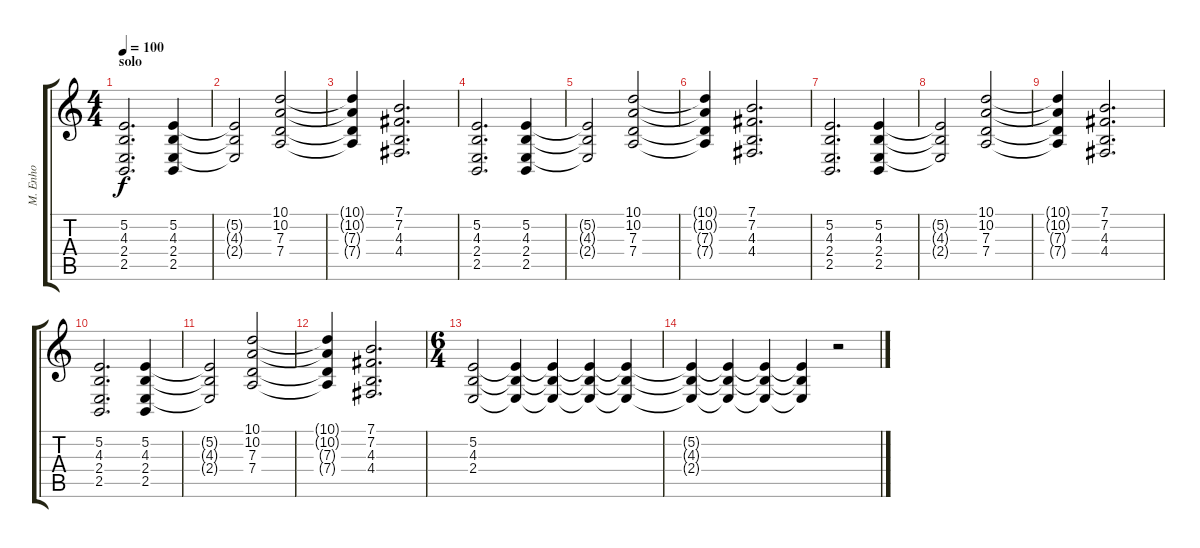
\track ("M. Enho" "M. Enho") {instrument brasssection}
\staff {score tabs}
\tuning (E4 B3 G3 D3 A2 E2) {hide}
\ts (4 4)
\section ("" "solo")
\tempo 100
\clef g2
\ks c
(5.2 4.3 2.4 2.5).2{d dy f} (5.2 4.3 2.4 2.5).4 |
(5.2{t} 4.3{t} 2.4{t}).2 (10.1 10.2 7.3 7.4).2 |
(10.1{t} 10.2{t} 7.3{t} 7.4{t}).4 (7.1 7.2 4.3 4.4).2{d} |
(5.2 4.3 2.4 2.5).2{d} (5.2 4.3 2.4 2.5).4 |
(5.2{t} 4.3{t} 2.4{t}).2 (10.1 10.2 7.3 7.4).2 |
(10.1{t} 10.2{t} 7.3{t} 7.4{t}).4 (7.1 7.2 4.3 4.4).2{d} |
(5.2 4.3 2.4 2.5).2{d} (5.2 4.3 2.4 2.5).4 |
(5.2{t} 4.3{t} 2.4{t}).2 (10.1 10.2 7.3 7.4).2 |
(10.1{t} 10.2{t} 7.3{t} 7.4{t}).4 (7.1 7.2 4.3 4.4).2{d} |
(5.2 4.3 2.4 2.5).2{d} (5.2 4.3 2.4 2.5).4 |
(5.2{t} 4.3{t} 2.4{t}).2 (10.1 10.2 7.3 7.4).2 |
(10.1{t} 10.2{t} 7.3{t} 7.4{t}).4 (7.1 7.2 4.3 4.4).2{d} |
\ts (6 4)
(5.2 4.3 2.4).2 (5.2{t} 4.3{t} 2.4{t}).4{volume 11} (5.2{t} 4.3{t} 2.4{t}).4{volume 9} (5.2{t} 4.3{t} 2.4{t}).4{volume 8} (5.2{t} 4.3{t} 2.4{t}).4{volume 7} |
(5.2{t} 4.3{t} 2.4{t}).4{volume 6} (5.2{t} 4.3{t} 2.4{t}).4{volume 5} (5.2{t} 4.3{t} 2.4{t}).4{volume 4} (5.2{t} 4.3{t} 2.4{t}).4{volume 3} r.2
